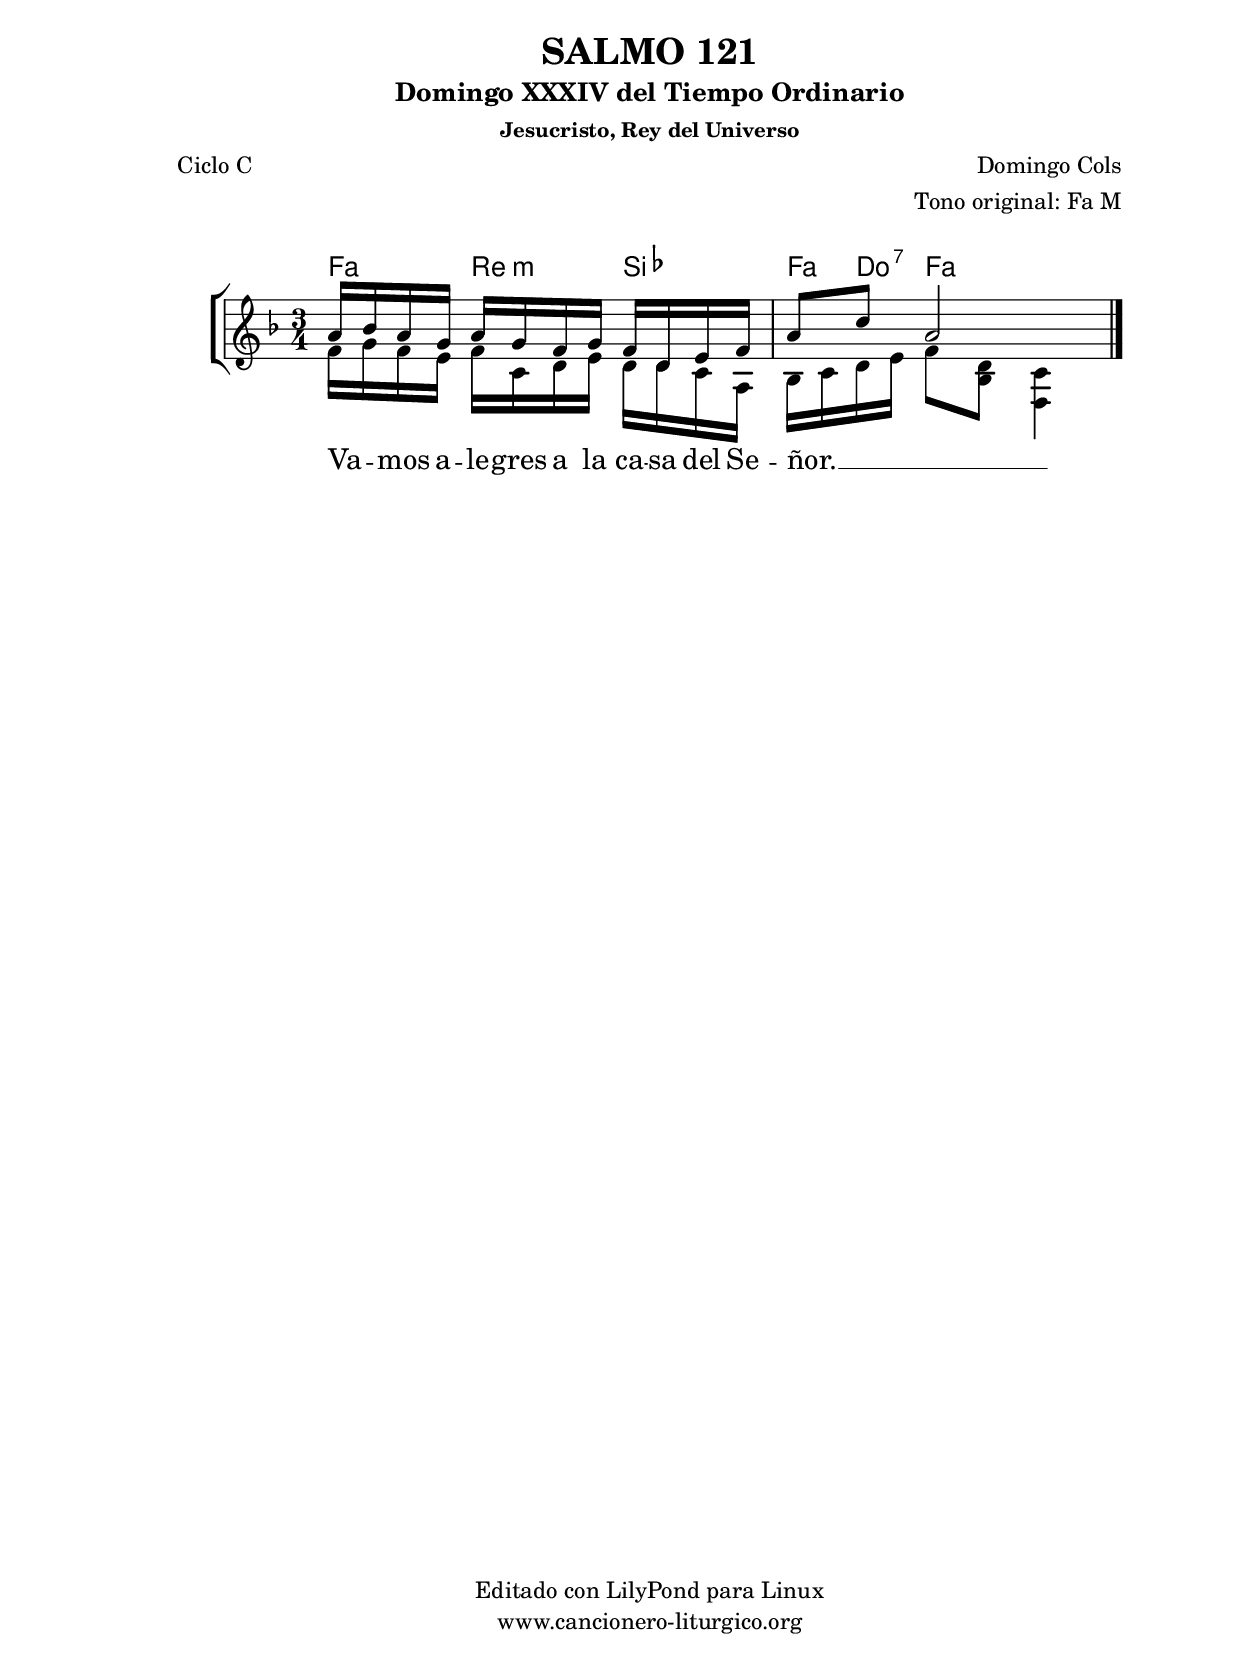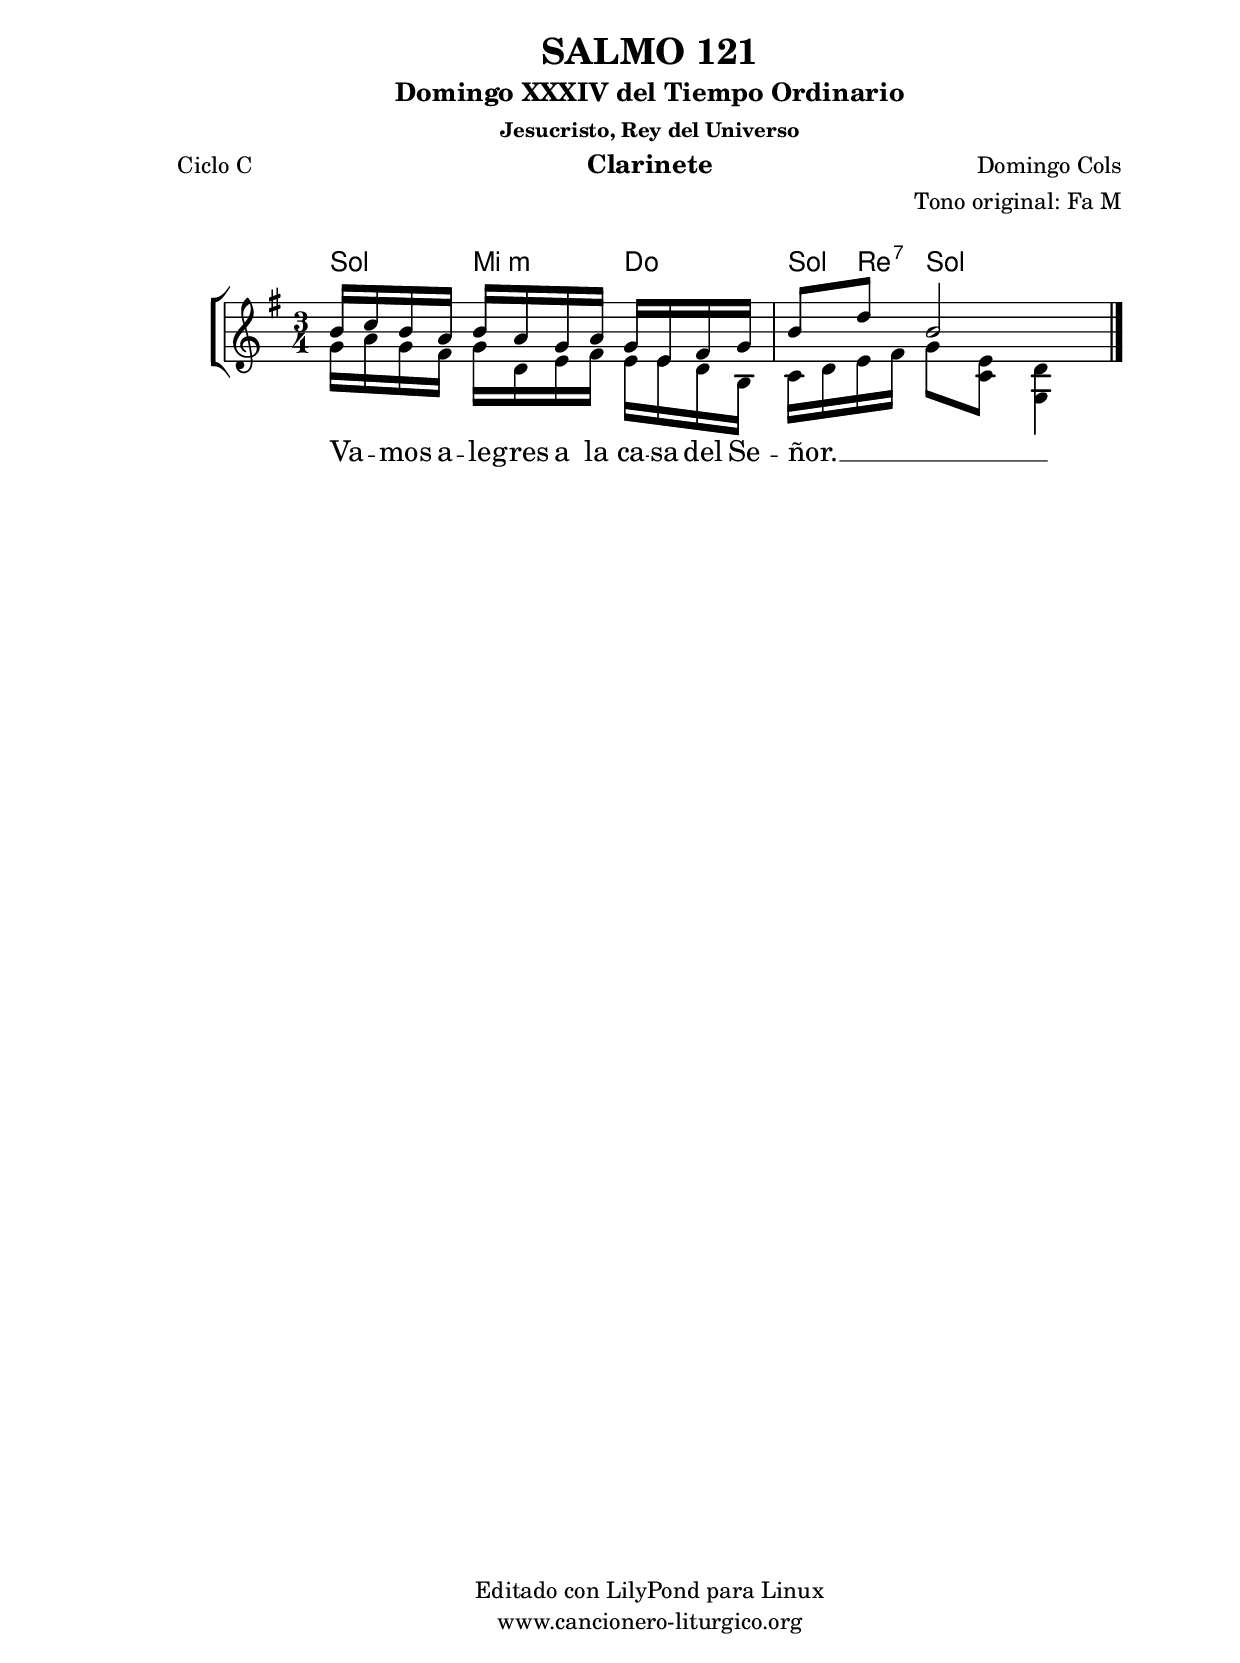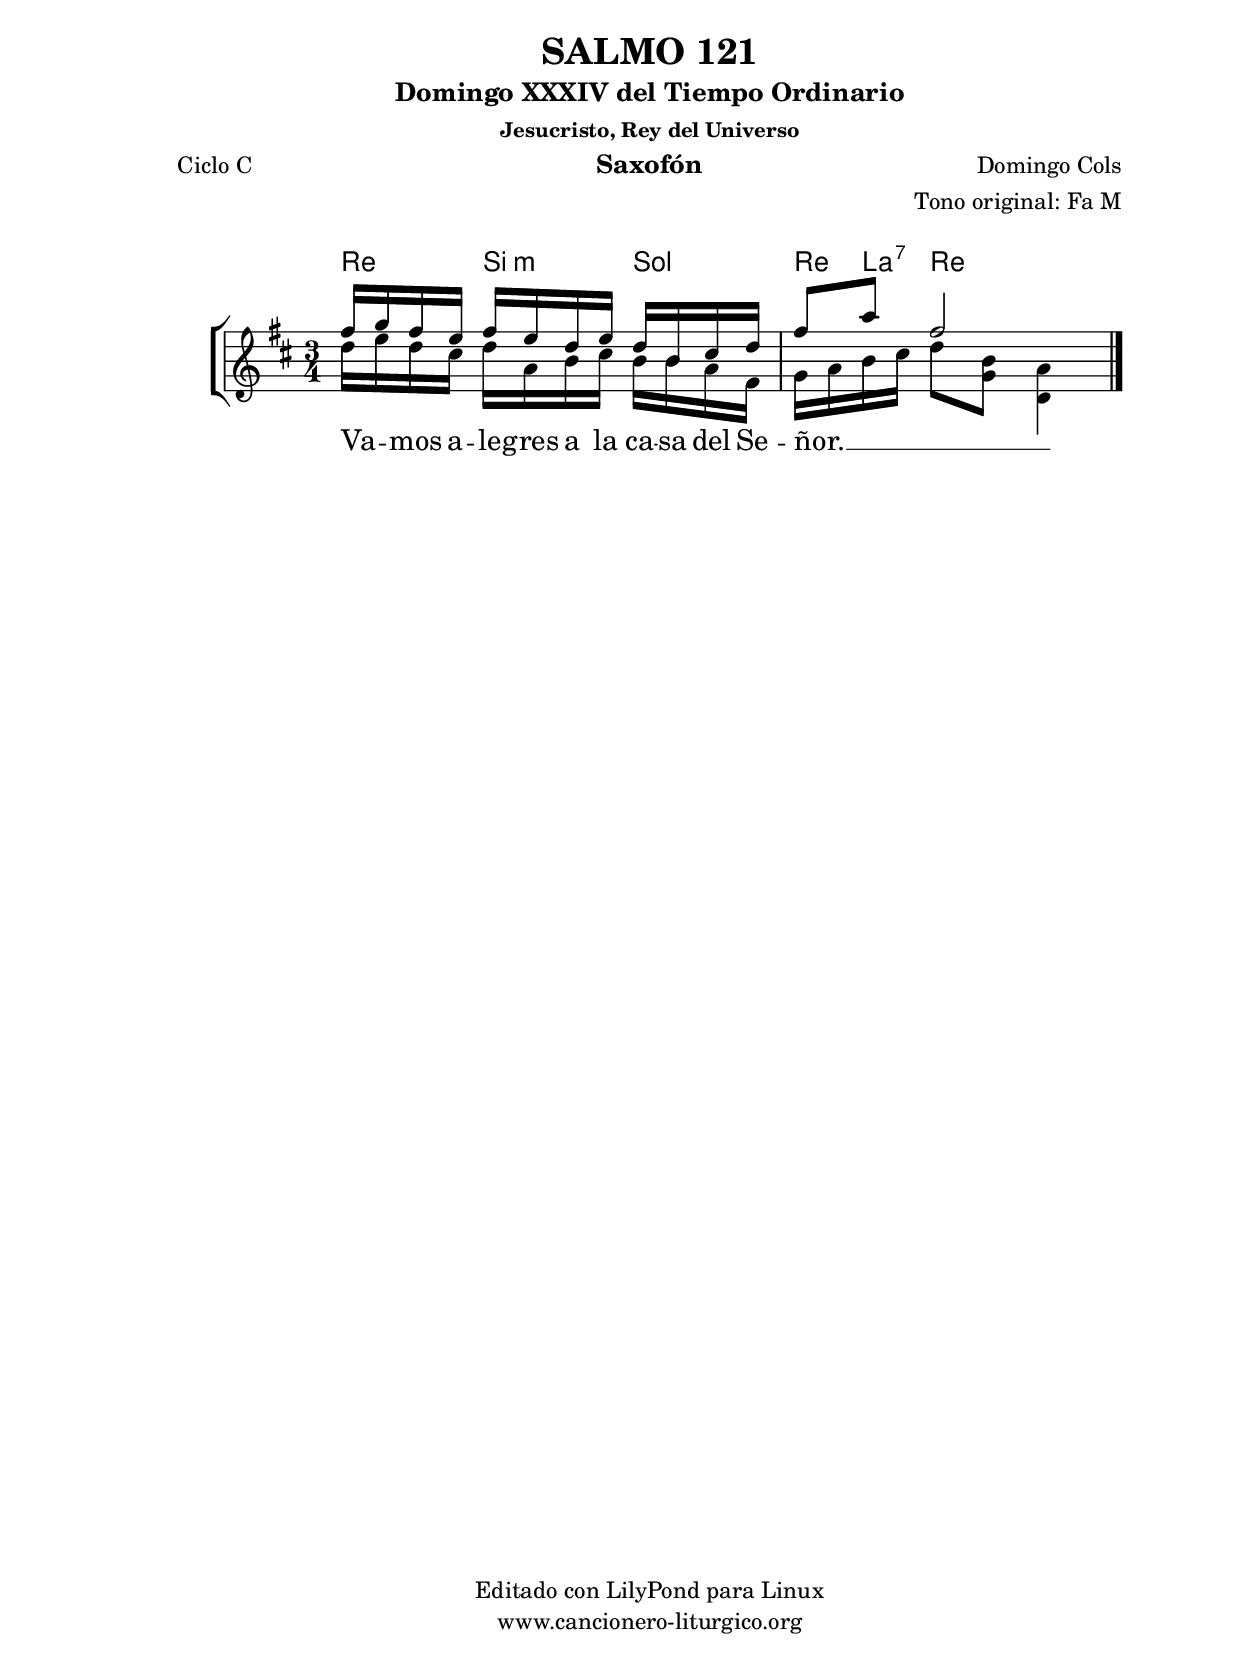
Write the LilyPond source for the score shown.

%
%para convertir .midi en .wav:
%timidity filename.midi -Ow -o finename.wav
%
%
%Para convertir de .wav a .mp3:
%lame -h -m j filename.wav
%
%
%para escuchar el midi:
%timidity nombrefichero.midi
%


%versión de lilypond para la que se ha escrito esta partitura:
\version "2.16.0"

	%Tamaño papel
	#(set-default-paper-size "a4")
	%Tamaño partitura
	#(set-global-staff-size 20)
	%No responde al pulsar sobre una nota
	#(ly:set-option 'point-and-click #f)

%parámetros del encabezamiento:
\header {
	title = "SALMO 121"
	subtitle = "Domingo XXXIV del Tiempo Ordinario"
	subsubtitle = "Jesucristo, Rey del Universo"
	composer = "Domingo Cols"
	poet = "Ciclo C"
	meter = ""
	arranger = "Tono original: Fa M"
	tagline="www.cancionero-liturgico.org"
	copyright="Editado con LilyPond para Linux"
	tiempo = "Ordinario"
	usos = "Salmo"
	letra = "Vamos alegres a la casa del Señor."
	}

%parámetros asociados al papel:
\paper  {
	oddHeaderMarkup = \markup {\fill-line { \on-the-fly #not-first-page \fromproperty #'header:title \on-the-fly #not-first-page \fromproperty #'header:composer }}
	evenHeaderMarkup = \markup {\fill-line { \fromproperty #'header:composer \fromproperty #'header:title }}
	#(set-paper-size "a4")
	print-page-number = ##f
	first-page-number = 1
	print-first-page-number = ##f
%	head-separation = 3.0 \cm
	top-margin = 2.0 \cm
	bottom-margin = 0.5\cm
%%%	bottom-margin = -1.0\cm
	left-margin = 3.0 \cm
	line-width = 16.0 \cm 
	indent = 8\mm
	interscoreline = 2.\mm
	between-system-space = 15\mm
%	para que las partituras no llenen la hoja:
	ragged-bottom = ##t
%	idem para la última hoja:
	ragged-last-bottom = ##f
%	para que las partituras llenen el ancho del papel:
	ragged-last = ##f
	after-title-space = 2.5 \cm
%page-count=1
%system-count=8

	%Flexible Vertical Spacing
%	markup-markup-spacing =
%	#'((basic-distance . 15) (minimum-distance . 15) (padding . 3))
	markup-system-spacing =
	#'((basic-distance . 15) (minimum-distance . 15) (padding . 3))
	system-system-spacing =
	#'((basic-distance . 15) (minimum-distance . 15) (padding . 3))
	score-system-spacing =
	#'((basic-distance . 15) (minimum-distance . 15) (padding . 5))
%	top-system-spacing = % header
%	#'((basic-distance . 8) (minimum-distance . 0) (padding . 3))
%	top-markup-spacing =
%	#'((basic-distance . 20) (minimum-distance . 20) (padding . 3))
	last-bottom-spacing = % footer
	#'((basic-distance . 5) (minimum-distance . 5) (padding . 3))
%	score-markup-spacing =
%	#'((basic-distance . 16) (minimum-distance . 13) (padding . 3))

	}


%parámetros que afectan a toda la partitura:
global =  {
	%clave de sol (G):
	\clef G
	%armadura:
%	\transpose aes g
	\key f \major
	\tempo 8=80
	\set Score.tempoHideNote = ##t
	}


acordes = {
	\italianChords
	\chordmode {
%	\transpose aes g
{

f4 d:m bes f8 c:7 f4 f

	}
	}
}

melodia = 
%	\transpose aes g
{
	\relative c''{

\time 3/4
<<
\new Voice = "arriba" {
\voiceOne
a16 bes a g a g f g f d e f
a8 c a2
}
\new Voice = "abajo" {
\voiceTwo
f16 g f e f c d e d d c a
bes16 c d e f8 <d bes> <c f,>4
}
>>

	\bar "|."
	}
	}


texto = \lyricmode {
Va -- _ mos a -- le -- gres a la ca -- sa del Se -- ñor. __ _ _ _ _ _ _
	}


acordesStaff = \context ChordNames = acordesStaff <<
	\set chordChanges = ##t
	\acordes
	>>


vozStaff = \context Voice = vozStaff
\with {\consists "Ambitus_engraver"}
<<
%	\set Staff.instrumentName = ""
%	\set Staff.shortInstrumentName = ""
%	\set Staff.midiInstrument = #"clarinet"
%	\set Staff.midiInstrument = #"cello"
%	\set Staff.midiInstrument = #"flute"
	\set Staff.midiInstrument = #"electric guitar (jazz)"
%	\set Staff.midiInstrument = #"english horn"
%	\set Staff.midiInstrument = #"violin"
%	\set Staff.midiInstrument = #"glockenspiel"
	\set Staff.midiMinimumVolume = #0.7
	\set Staff.midiMaximumVolume = #0.9
	\global
	\melodia
	>>


textoStaff = \context Lyrics = textoStaff <<
	\lyricsto abajo \texto
	>>

\book {
	\score {
		\context ChoirStaff {
			\override StaffGroup.SystemStartBracket #'collapse-height = #1
			\override Score.SystemStartBar #'collapse-height = #1
			<<
			\acordesStaff
			\vozStaff
			\textoStaff
			>>
			}
		\layout {
	    		\context {
				\Lyrics
				\override LyricText #'font-size = #2
				}
	   		 \context {
				\Score
				%fontSize = #3
				\override StaffSymbol #'staff-space = #(magstep +3)
				%\override Beam #'thickness = #0.55
				%\override SpacingSpanner #'spacing-increment = #1.0
				%\override Slur #'height-limit = #1.5
				}
			}
		}
	\score {
		\unfoldRepeats
		\context ChoirStaff {
			<<
			\acordesStaff
			\vozStaff
			>>
			}
		\midi {
	  		\context {
	  			\Score
				tempoWholesPerMinute = #(ly:make-moment 70 4)
				}
			}
		}
	}

%Partitura para clarinete
#(define output-suffix "C")
\book {
	\header{
		instrument = "Clarinete"
		}
	\score {
		\context ChoirStaff {
			\override StaffGroup.SystemStartBracket #'collapse-height = #1
			\override Score.SystemStartBar #'collapse-height = #1
\transpose c d
			<<
			\acordesStaff
			\vozStaff
			\textoStaff
			>>
			}
		\layout {
	    		\context {
				\Lyrics
				\override LyricText #'font-size = #2
				}
	   		 \context {
				\Score
				%fontSize = #3
				\override StaffSymbol #'staff-space = #(magstep +3)
				%\override Beam #'thickness = #0.55
				%\override SpacingSpanner #'spacing-increment = #1.0
				%\override Slur #'height-limit = #1.5
				}
			}
		}
	}

%Partitura para saxofón
#(define output-suffix "S")
\book {
	\header{
		instrument = "Saxofón"
		}
	\score {
		\context ChoirStaff {
			\override StaffGroup.SystemStartBracket #'collapse-height = #1
			\override Score.SystemStartBar #'collapse-height = #1
\transpose c a
			<<
			\acordesStaff
			\vozStaff
			\textoStaff
			>>
			}
		\layout {
	    		\context {
				\Lyrics
				\override LyricText #'font-size = #2
				}
	   		 \context {
				\Score
				%fontSize = #3
				\override StaffSymbol #'staff-space = #(magstep +3)
				%\override Beam #'thickness = #0.55
				%\override SpacingSpanner #'spacing-increment = #1.0
				%\override Slur #'height-limit = #1.5
				}
			}
		}
	}

